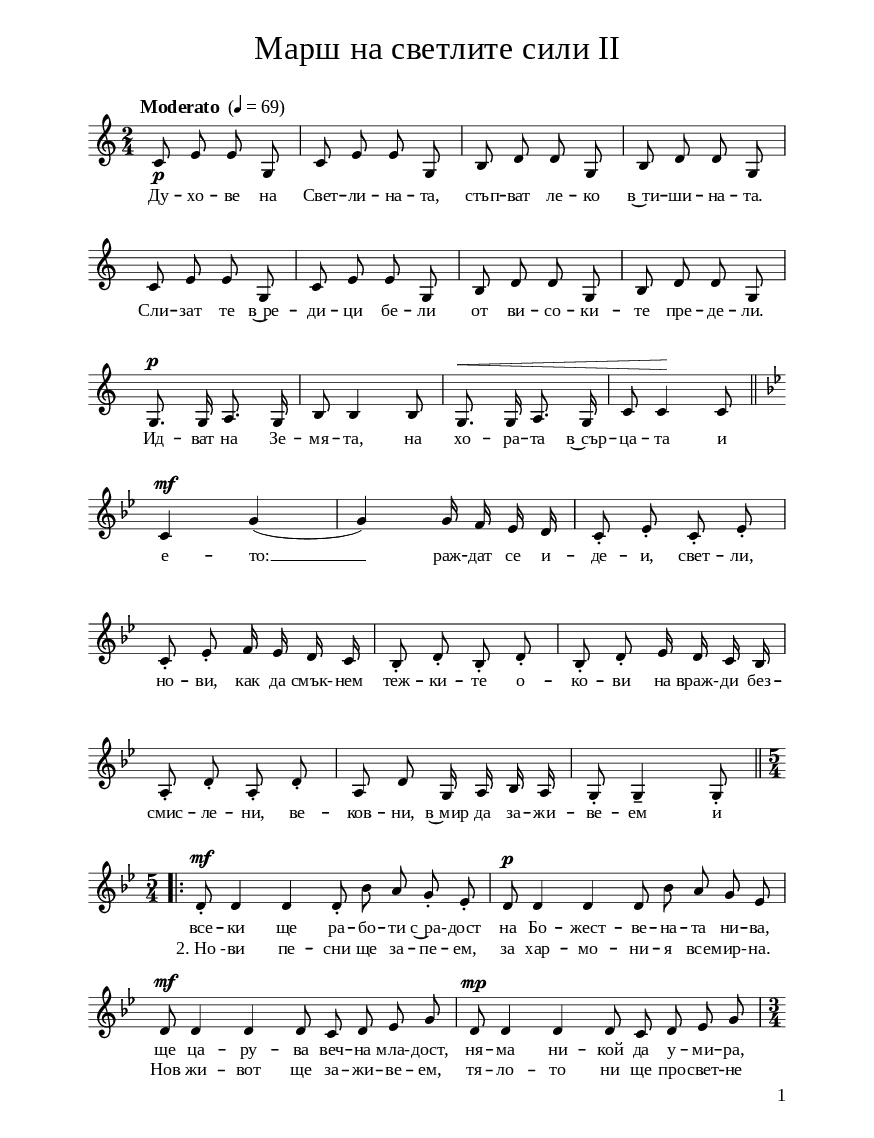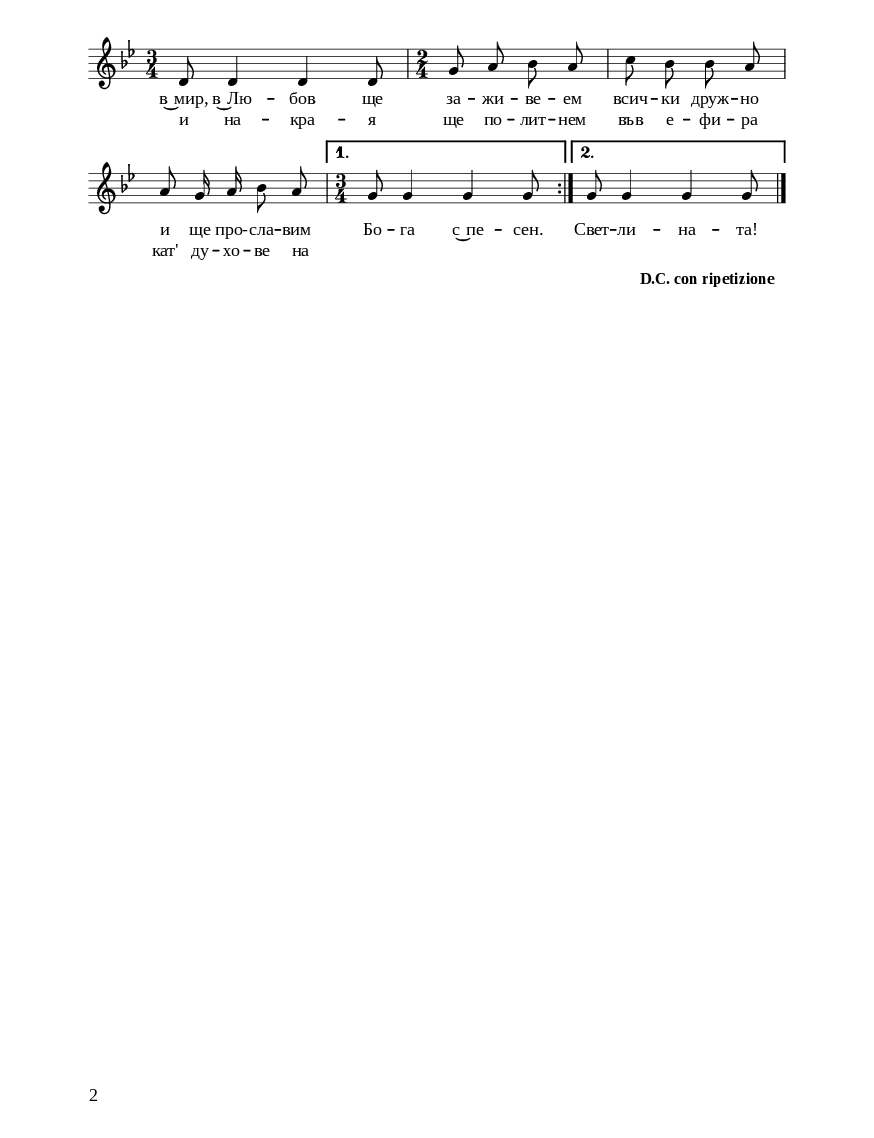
\version "2.24.2"

% include paper part and global functions
\include "include/globals.ily"

\bookpart {
  \label #'ref253
  \tocItem \markup "Марш на светлите сили II"
  \include "include/bookpart-paper.ily"
  \score {
    \include "include/score-layout.ily"

    \new Voice \relative c' {
      \clef treble
      \key c \major
      \time 2/4
      \tempoFunc "Moderato " 4 "69"

      \autoBeamOff


      c8 \p e e g, | c8 e e g, | b d d g, | b d d g, | \break

      c8 e e g, |c8 e e g, | b d d g, |  b d d g, | \break

      g8.^\p g16 a8. g16 | b8 b4 b8 | g8.^\< g16 a8. g16 |  c8 c4  \! c8 | \bar "||" \break

      \key g \minor  c4^\mf  g'4 (g4) g16 f es d |  c8\staccato es\staccato c\staccato es\staccato |\break

      c\staccato es\staccato f16 es d c | bes8\staccato d\staccato bes\staccato d\staccato | bes\staccato d\staccato es16 d c bes | a8\staccato d\staccato a\staccato d\staccato | a d g,16 a bes a | g8\staccato g4-- g8\staccato | \break

      \bar ".|:-||"  \repeat volta 2 {

        \time 5/4 d'8\staccato^\mf d4 d4 d8\staccato bes'8 a g\staccato es\staccato |

        d8^\p  d4 d4 d8 bes'8 a8 g es | \break

        d8^\mf  d4  d4 d8 c d es g |

        d^\mp  d4 d4 d8 c8 d8 es g |

        \time 3/4 d8 d4 d4 d8 | \time 2/4 g8 a bes a |c bes bes a | \break

        a g16 a bes8 a8 |
        \time 3/4
      }

      \alternative {
        { g8 g4 g4 g8}
        { g8 g4 g4 g8\bar "|." }
      }


    }

    \addlyrics {
      Ду -- хо -- ве на Свет -- ли -- на -- та, стъп -- ват ле -- ко в~ти -- ши -- на -- та.

      Сли --  зат те в~ре -- ди -- ци бе -- ли от ви -- со -- ки -- те пре -- де -- ли.

      Ид  -- ват на Зе -- мя -- та, на хо -- ра -- та в~сър -- ца -- та

      и е -- то: __ раж -- дат се и -- де -- и, свет --  ли, но -- ви,

      как да "смък-" -- нем теж -- ки -- те о -- ко -- ви на

      "враж-" -- ди без -- смис -- ле -- ни, ве -- ков -- ни, в~мир да за -- жи -- ве -- ем



      и все -- ки ще ра -- бо -- ти "с~ра-" -- дост на Бо -- жест -- ве -- на -- та ни -- ва,

      ще ца -- ру -- ва веч -- на "мла-" -- дост, ня -- ма ни -- кой да у -- ми -- ра,

      в~мир, в~Лю -- бов ще за -- жи -- ве -- ем

      всич -- ки друж -- но и ще "про-" -- сла -- вим Бо -- га с~пе -- сен. Свет -- ли -- на -- та!

    }

    \addlyrics {
      " " " " " " " " " " " " " " " "

      " " " " " " " " " " " " " " " "

      " " " " " " " " " " " " " " " " " "

      " " " " " " " " " " " " " " " " " " " " " " " " " " " "

      " " " " " " " " " " " " " " " " " "    " " " " " " " " " " " " " " " " " " " " " " " " " " " "

      " " " " " " " " " " " " " " " " " "    " " " " " " " " " " " " " " " " " " " " " " " " " " " "

      "2. Но -"   -- ви пе -- сни ще за -- пе -- ем, за хар -- мо -- ни -- я все -- "мир-" -- на.

      Нов жи -- вот ще за -- жи -- ве -- ем, тя -- ло -- то ни ще про -- свет -- не

      и на -- кра -- я ще по -- лит -- нем във е -- фи -- ра кат' ду -- хо -- ве на


      " " " " " " " " " " " " " " " " " "

      " " " " " " " " " " " " " " " " " "
    }

    \header {
      title = \titleFunc "Марш на светлите сили II" "Marš na svetlite sili II"
    }

    \midi{}

  } % score

  \markup \dc-one "D.C. con ripetizione"



} % bookpart

% Più mosso
%
